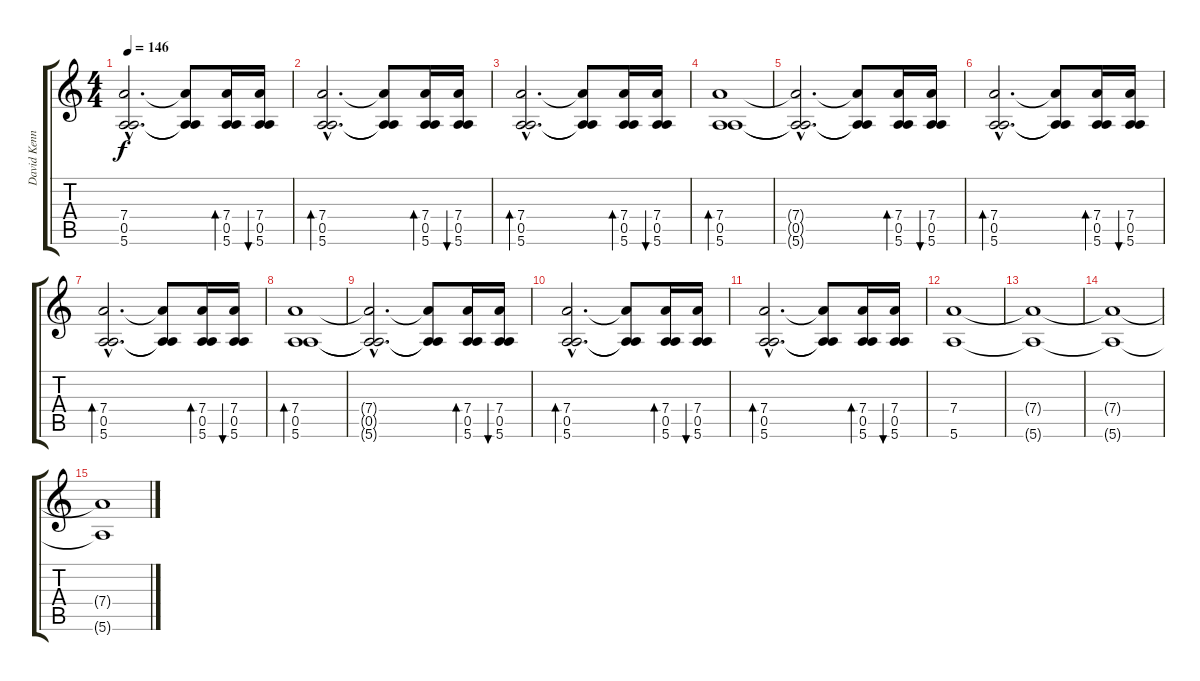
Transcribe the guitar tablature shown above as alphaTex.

\track ("David Kennedy" "David Kenn") {instrument distortionguitar}
\staff {score tabs}
\tuning (E4 B3 G3 D3 A2 E2) {hide}
\ts (4 4)
\tempo 146
\clef g2
\ks c
(7.4{hac t} 0.5{hac t} 5.6{hac t}).2{d dy f} (7.4{t} 0.5{t} 5.6{t}).8 (7.4 0.5 5.6).16{bd 60} (7.4 0.5 5.6).16{bu 60} |
(7.4{hac} 0.5{hac} 5.6{hac}).2{d bd 60} (7.4{t} 0.5{t} 5.6{t}).8 (7.4 0.5 5.6).16{bd 60} (7.4 0.5 5.6).16{bu 60} |
(7.4{hac} 0.5{hac} 5.6{hac}).2{d bd 60} (7.4{t} 0.5{t} 5.6{t}).8 (7.4 0.5 5.6).16{bd 60} (7.4 0.5 5.6).16{bu 60} |
(7.4 0.5 5.6).1{bd 60} |
(7.4{hac t} 0.5{hac t} 5.6{hac t}).2{d} (7.4{t} 0.5{t} 5.6{t}).8 (7.4 0.5 5.6).16{bd 60} (7.4 0.5 5.6).16{bu 60} |
(7.4{hac} 0.5{hac} 5.6{hac}).2{d bd 60} (7.4{t} 0.5{t} 5.6{t}).8 (7.4 0.5 5.6).16{bd 60} (7.4 0.5 5.6).16{bu 60} |
(7.4{hac} 0.5{hac} 5.6{hac}).2{d bd 60} (7.4{t} 0.5{t} 5.6{t}).8 (7.4 0.5 5.6).16{bd 60} (7.4 0.5 5.6).16{bu 60} |
(7.4 0.5 5.6).1{bd 60} |
(7.4{hac t} 0.5{hac t} 5.6{hac t}).2{d} (7.4{t} 0.5{t} 5.6{t}).8 (7.4 0.5 5.6).16{bd 60} (7.4 0.5 5.6).16{bu 60} |
(7.4{hac} 0.5{hac} 5.6{hac}).2{d bd 60} (7.4{t} 0.5{t} 5.6{t}).8 (7.4 0.5 5.6).16{bd 60} (7.4 0.5 5.6).16{bu 60} |
(7.4{hac} 0.5{hac} 5.6{hac}).2{d bd 60} (7.4{t} 0.5{t} 5.6{t}).8 (7.4 0.5 5.6).16{bd 60} (7.4 0.5 5.6).16{bu 60} |
(7.4 5.6).1 |
(7.4{t} 5.6{t}).1 |
(7.4{t} 5.6{t}).1 |
(7.4{t} 5.6{t}).1
